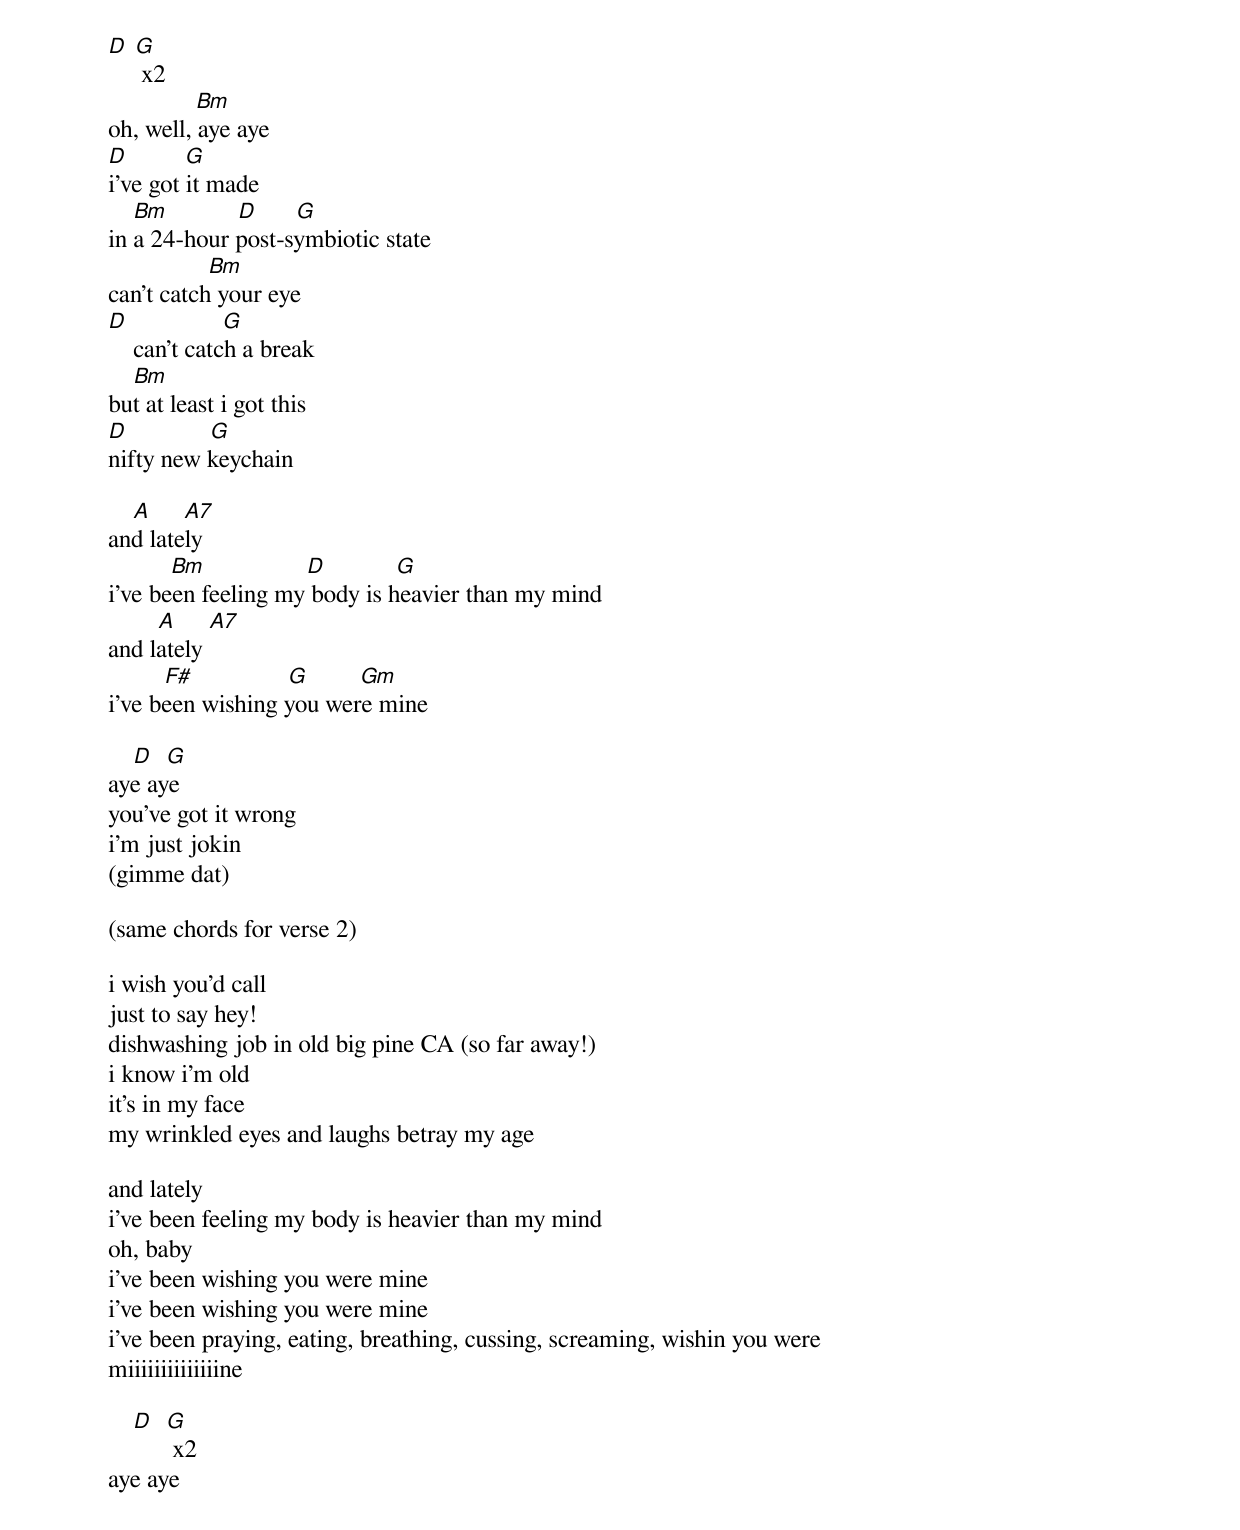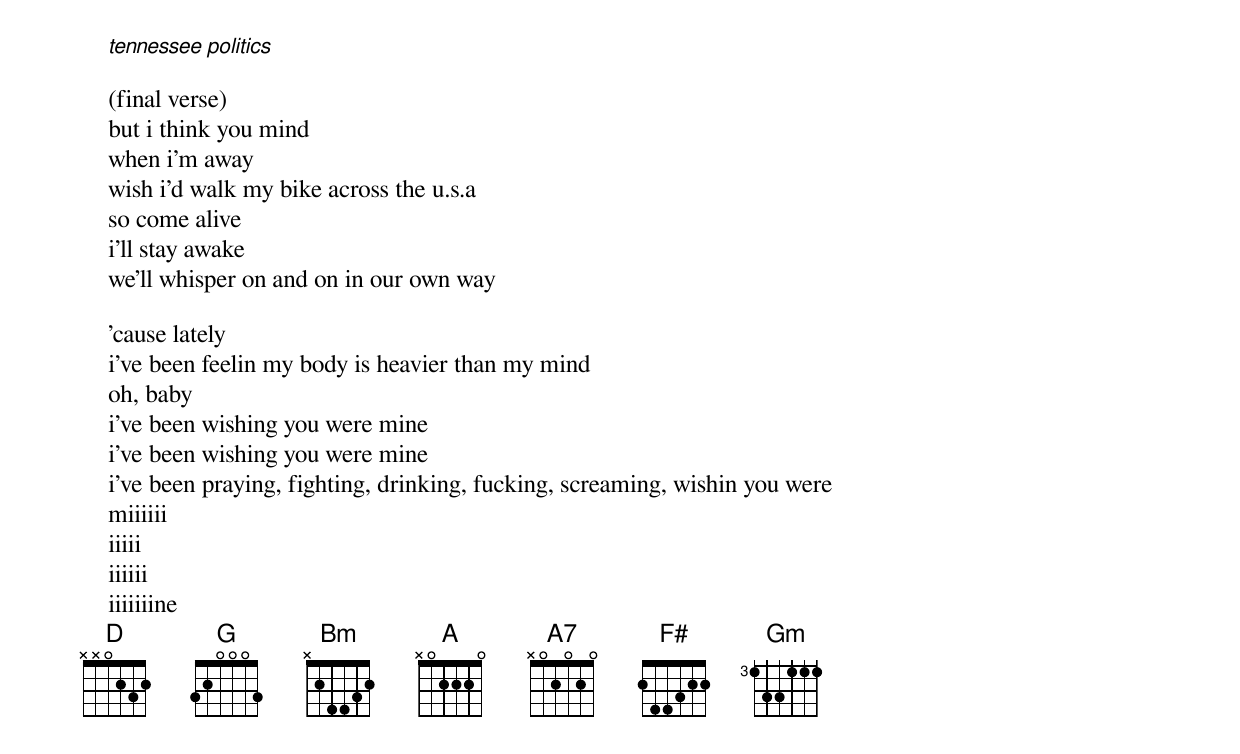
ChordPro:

    [D] [G] x2
                  [Bm]
    oh, well, aye aye
    [D]         [G]
    i've got it made
        [Bm]           [D]      [G]
    in a 24-hour post-symbiotic state
                    [Bm]
    can't catch your eye
    [D]               [G]
        can't catch a break
        [Bm]
    but at least i got this
    [D]             [G]
    nifty new keychain

        [A]     [A7]
    and lately
              [Bm]                [D]           [G]
    i've been feeling my body is heavier than my mind
            [A]     [A7]
    and lately
             [F#]               [G]        [Gm]
    i've been wishing you were mine

        [D]  [G]
    aye aye
    you've got it wrong
    i'm just jokin
    (gimme dat)

    (same chords for verse 2)

    i wish you'd call
    just to say hey!
    dishwashing job in old big pine CA (so far away!)
    i know i'm old
    it's in my face
    my wrinkled eyes and laughs betray my age

    and lately
    i've been feeling my body is heavier than my mind
    oh, baby
    i've been wishing you were mine
    i've been wishing you were mine
    i've been praying, eating, breathing, cussing, screaming, wishin you were
    miiiiiiiiiiiiiine

        [D]  [G] x2
    aye aye


    [tennessee politics]

    (final verse)
    but i think you mind
    when i'm away
    wish i'd walk my bike across the u.s.a
    so come alive
    i'll stay awake
    we'll whisper on and on in our own way

    'cause lately
    i've been feelin my body is heavier than my mind
    oh, baby
    i've been wishing you were mine
    i've been wishing you were mine
    i've been praying, fighting, drinking, fucking, screaming, wishin you were
    miiiiii
    iiiii
    iiiiii
    iiiiiiine
